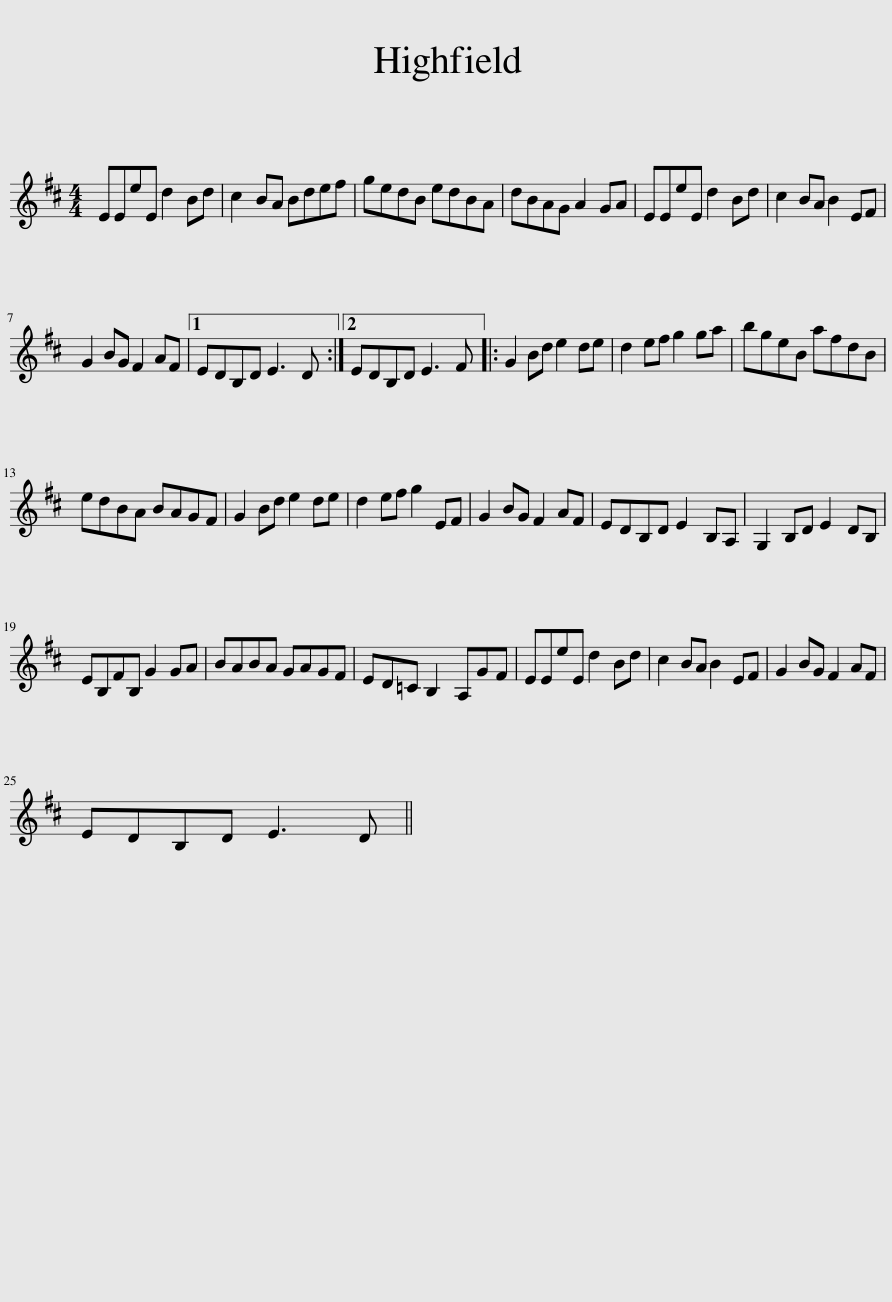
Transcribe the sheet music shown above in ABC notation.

X:1
L:1/8
M:4/4
I:linebreak $
K:D
V:1 treble
V:1
 EEeE d2 Bd | c2 BA Bdef | gedB edBA | dBAG A2 GA | EEeE d2 Bd | %5
 c2 BA B2 EF |$ G2 BG F2 AF |1 EDB,D E3 D :|2 EDB,D E3 F |: G2 Bd e2 de | %10
 d2 ef g2 ga | bgeB afdB |$ edBA BAGF | G2 Bd e2 de | d2 ef g2 EF | %15
 G2 BG F2 AF | EDB,D E2 B,A, | G,2 B,D E2 DB, |$ EB,FB, G2 GA | BABA GAGF | %20
 ED=C B,2 A,GF | EEeE d2 Bd | c2 BA B2 EF | G2 BG F2 AF |$ EDB,D E3 D || %25
